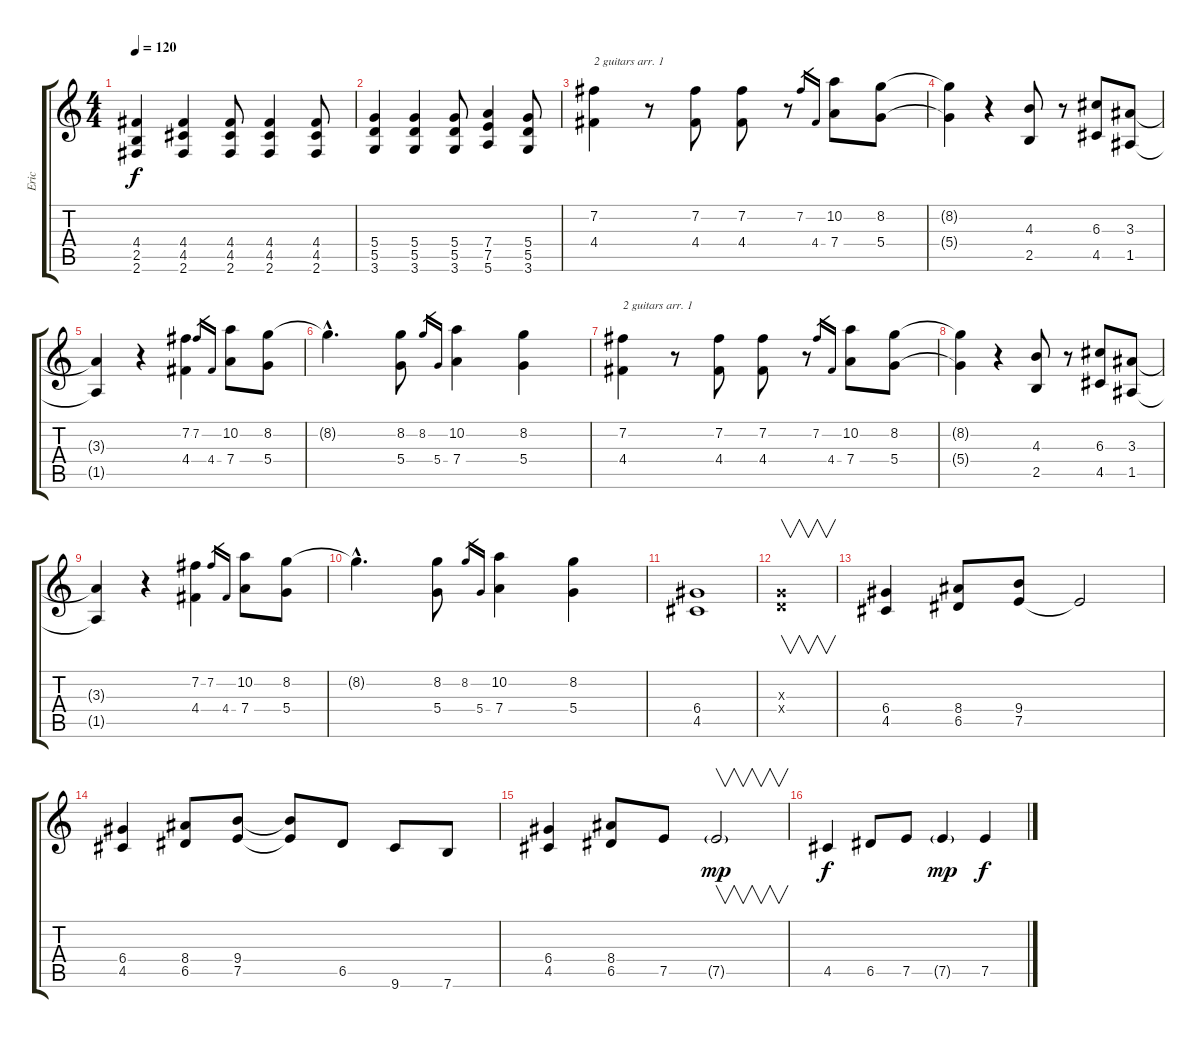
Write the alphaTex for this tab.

\track ("Eric" "Eric") {instrument overdrivenguitar}
\staff {score tabs}
\tuning (E4 B3 G3 D3 A2 E2) {hide}
\ts (4 4)
\tempo 120
\clef g2
\ks c
(4.4 2.5 2.6).4{dy f} (4.4 4.5 2.6).4 (4.4 4.5 2.6).8 (4.4 4.5 2.6).4 (4.4 4.5 2.6).8 |
(5.4 5.5 3.6).4 (5.4 5.5 3.6).4 (5.4 5.5 3.6).8 (7.4 7.5 5.6).4 (5.4 5.5 3.6).8 |
(7.2 4.4).4{txt "2 guitars arr. 1"} r.8 (7.2 4.4).8 (7.2 4.4).8 r.8 7.2.16{gr} 4.4.16{gr} (10.2 7.4).8 (8.2 5.4).8 |
(8.2{t} 5.4{t}).4 r.4 (4.3 2.5).8 r.8 (6.3 4.5).8 (3.3 1.5).8 |
(3.3{t} 1.5{t}).4 r.4 (7.2 4.4).4 7.2.16{gr} 4.4.16{gr} (10.2 7.4).8 (8.2 5.4).8 |
8.2{hac t}.4{d} (8.2 5.4).8 8.2.16{gr} 5.4.16{gr} (10.2 7.4).4 (8.2 5.4).4 |
(7.2 4.4).4{txt "2 guitars arr. 1"} r.8 (7.2 4.4).8 (7.2 4.4).8 r.8 7.2.16{gr} 4.4.16{gr} (10.2 7.4).8 (8.2 5.4).8 |
(8.2{t} 5.4{t}).4 r.4 (4.3 2.5).8 r.8 (6.3 4.5).8 (3.3 1.5).8 |
(3.3{t} 1.5{t}).4 r.4 (7.2 4.4).4 7.2.16{gr} 4.4.16{gr} (10.2 7.4).8 (8.2 5.4).8 |
8.2{hac t}.4{d} (8.2 5.4).8 8.2.16{gr} 5.4.16{gr} (10.2 7.4).4 (8.2 5.4).4 |
(6.4 4.5).1 |
(0.3{x} 0.4{x}).1{v} |
(6.4 4.5).4 (8.4 6.5).8 (9.4 7.5).8 7.5{t}.2 |
(6.4 4.5).4 (8.4 6.5).8 (9.4 7.5).8 (9.4{t} 7.5{t}).8 6.5.8 9.6.8 7.6.8 |
(6.4 4.5).4 (8.4 6.5).8 7.5.8 7.5{g}.2{v dy mp} |
4.5.4{dy f} 6.5.8 7.5.8 7.5{g}.4{dy mp} 7.5.4{dy f}
